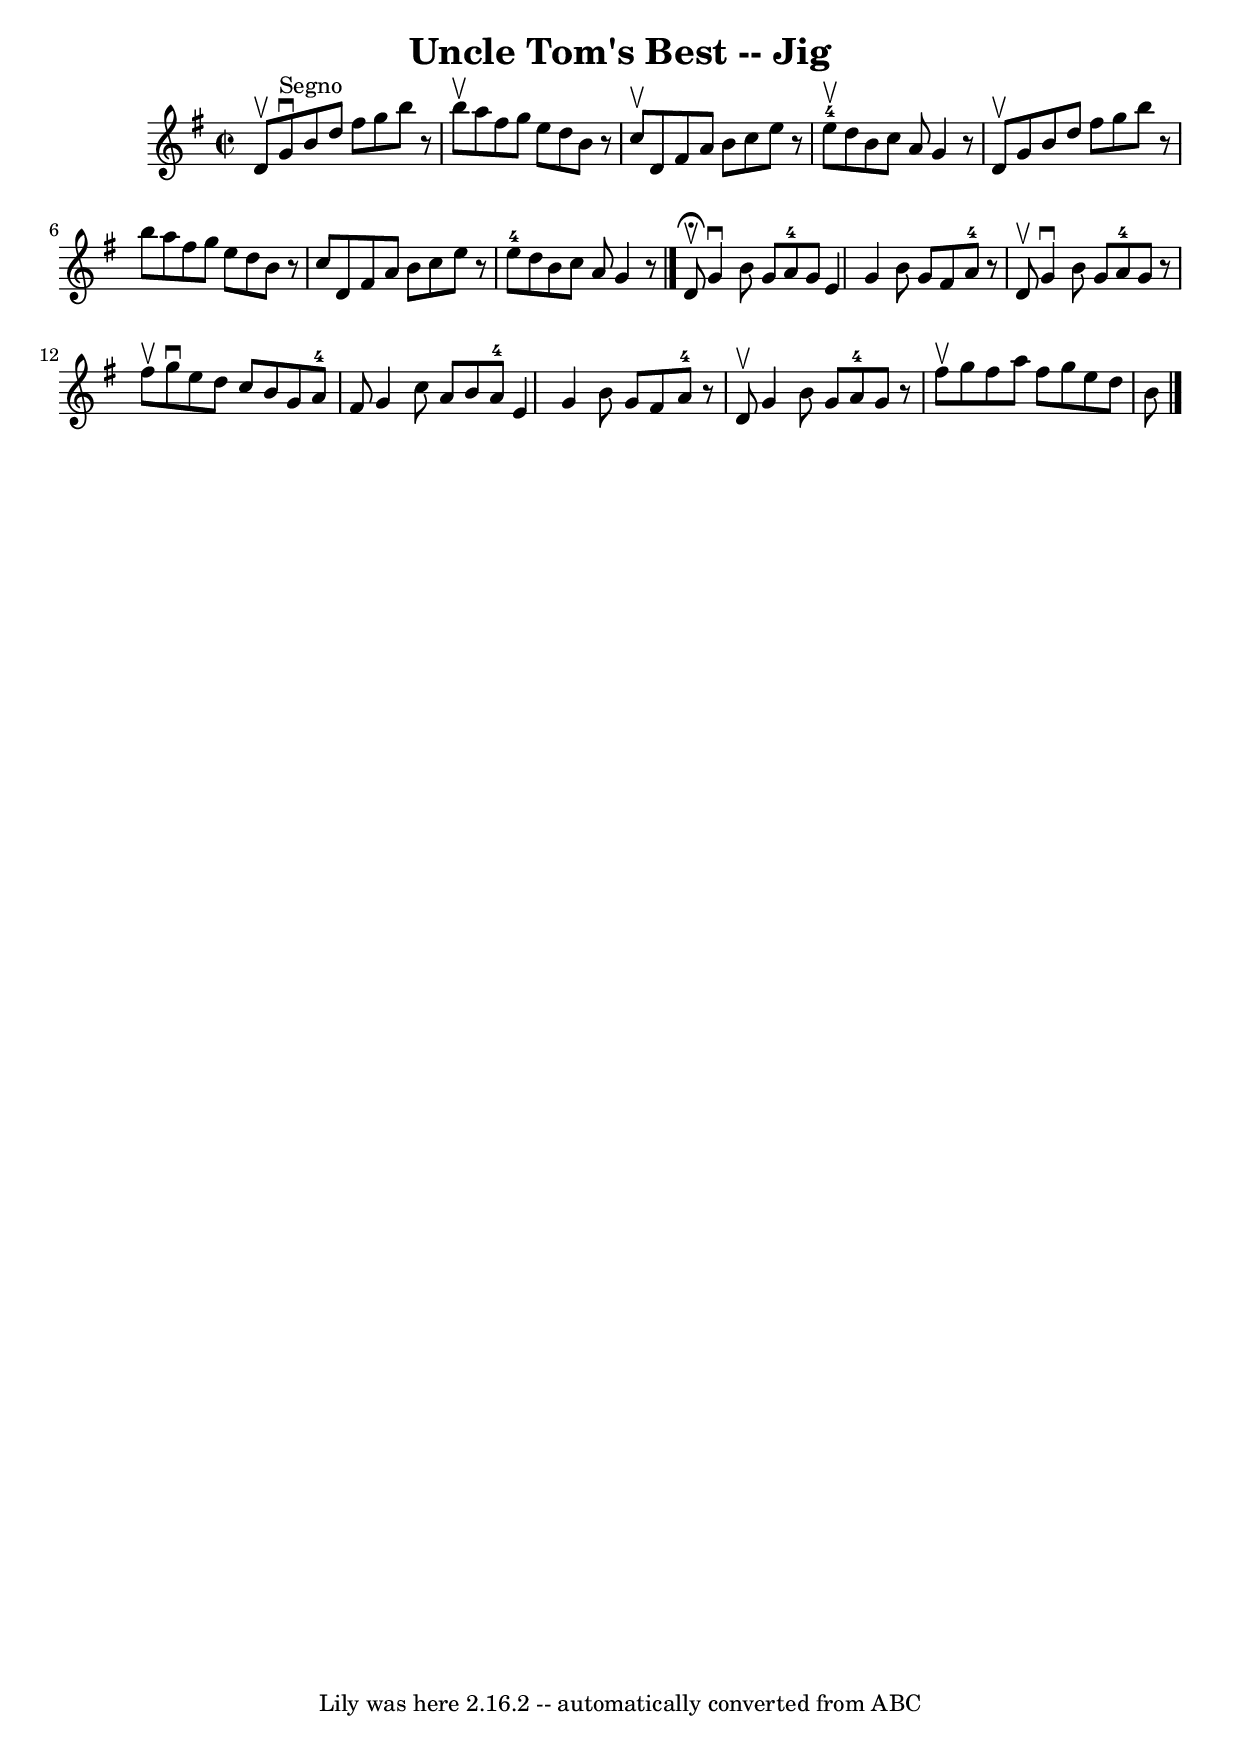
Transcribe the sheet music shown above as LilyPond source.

\version "2.16.2"
\include "Mammoth.ily"
\header {
  %% book = "Ryan's Mammoth Collection"
  crossRefNumber = "1"
  footnotes = "\\\\117 660"
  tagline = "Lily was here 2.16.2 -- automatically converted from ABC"
  title = "Uncle Tom's Best -- Jig"

}
voicedefault =  {


  \override Staff.TimeSignature #'style = #'C
  \time 2/2 
  \key g \major
  d'8^\upbow   |
  g'8^"Segno"^\downbow   
  b'8 d''8 fis''8 g''8 b''8    r8 b''8^\upbow   |
  a''8    
  fis''8 g''8 e''8 d''8 b'8    r8 c''8^\upbow   |
  d'8    
  fis'8 a'8 b'8 c''8 e''8    r8 e''8-4^\upbow   |
  d''8  
  b'8 c''8 a'8 g'4    r8 d'8^\upbow   |
  g'8 b'8 d''8 
  fis''8 g''8 b''8    r8 b''8    |
  a''8 fis''8 g''8    
  e''8 d''8 b'8    r8 c''8    |
  d'8 fis'8 a'8 b'8 c''8 
  e''8    r8 e''8-4   |
  d''8 b'8 c''8 a'8 g'4    r8  
  \bar "|." d'8^\fermata^\upbow |
  g'4^\downbow b'8 g'8     
  a'8-4 g'8 e'4    |
  g'4 b'8 g'8 fis'8 a'8-4   
  r8 d'8^\upbow   |
  g'4^\downbow b'8 g'8 a'8-4 g'8    
  r8 fis''8^\upbow   |
  g''8^\downbow e''8 d''8 c''8 b'8   
  g'8 a'8-4 fis'8    |
  g'4 c''8 a'8 b'8 a'8-4  
  e'4    |
  g'4 b'8 g'8 fis'8 a'8-4   r8 d'8^\upbow   
  |
  g'4 b'8 g'8 a'8-4 g'8    r8 fis''8^\upbow   
  |
  g''8 fis''8 a''8 fis''8 g''8 e''8 d''8 b'8    
  \bar "|."   

}

\score{
  <<

    \context Staff="default"
    {
      \voicedefault 
      
    }

  >>
  \layout {
    
  }
  \midi {
  }

}
